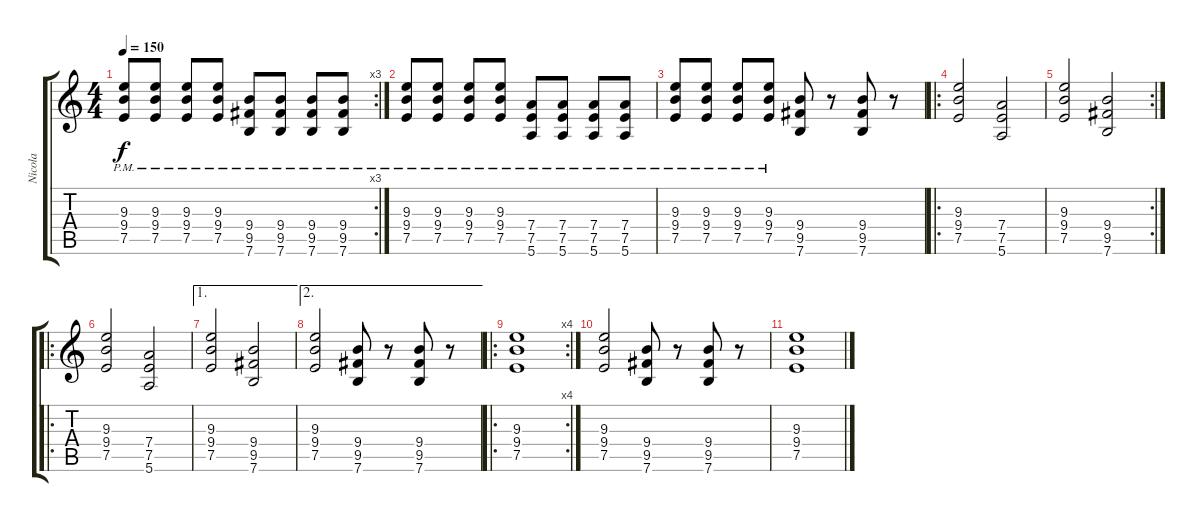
\track ("Nicola" "Nicola") {instrument distortionguitar}
\staff {score tabs}
\tuning (E4 B3 G3 D3 A2 E2) {hide}
\rc 3
\ts (4 4)
\tempo 150
\clef g2
\ks c
(9.3{pm} 9.4 7.5).8{dy f} (9.3{pm} 9.4 7.5).8 (9.3{pm} 9.4 7.5).8 (9.3{pm} 9.4 7.5).8 (9.4{pm} 9.5 7.6).8 (9.4{pm} 9.5 7.6).8 (9.4{pm} 9.5 7.6).8 (9.4 9.5{pm} 7.6).8 |
(9.3{pm} 9.4 7.5).8 (9.3{pm} 9.4 7.5).8 (9.3{pm} 9.4 7.5).8 (9.3{pm} 9.4 7.5).8 (7.4{pm} 7.5 5.6).8 (7.4{pm} 7.5 5.6).8 (7.4{pm} 7.5 5.6).8 (7.4{pm} 7.5 5.6).8 |
(9.3{pm} 9.4 7.5).8 (9.3{pm} 9.4 7.5).8 (9.3{pm} 9.4 7.5).8 (9.3{pm} 9.4 7.5).8 (9.4 9.5 7.6).8 r.8 (9.4 9.5 7.6).8 r.8 |
\ro
(9.3 9.4 7.5).2 (7.4 7.5 5.6).2 |
\rc 2
(9.3 9.4 7.5).2 (9.4 9.5 7.6).2 |
\ro
(9.3 9.4 7.5).2 (7.4 7.5 5.6).2 |
\ae 1
(9.3 9.4 7.5).2 (9.4 9.5 7.6).2 |
\ae 2
(9.3 9.4 7.5).2 (9.4 9.5 7.6).8 r.8 (9.4 9.5 7.6).8 r.8 |
\ro
\rc 4
(9.3 9.4 7.5).1 |
(9.3 9.4 7.5).2 (9.4 9.5 7.6).8 r.8 (9.4 9.5 7.6).8 r.8 |
(9.3 9.4 7.5).1
